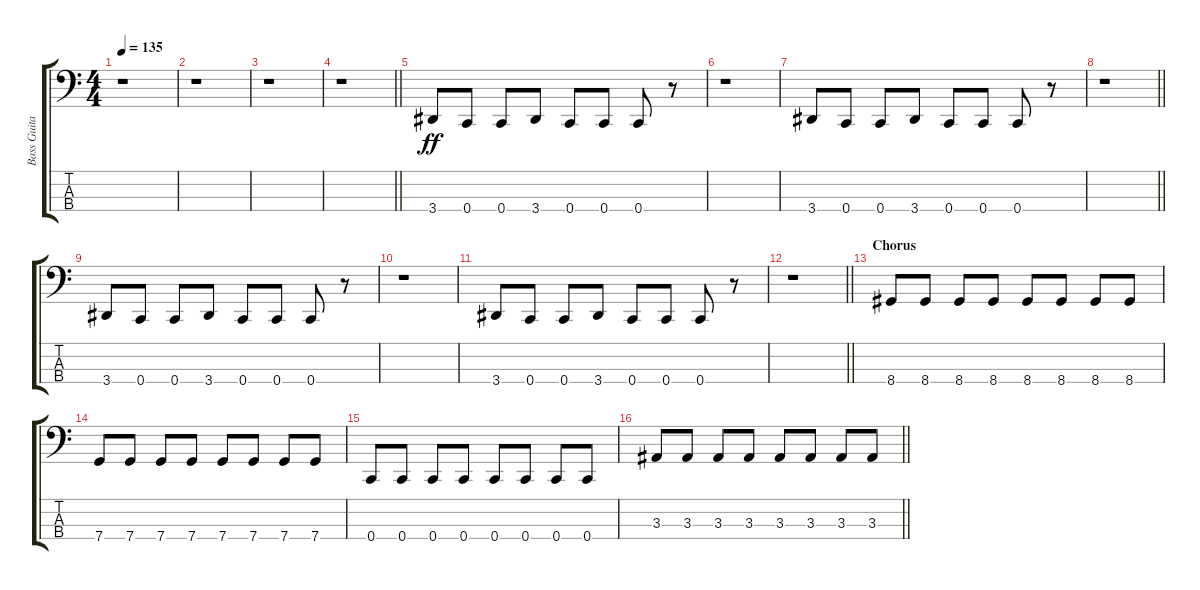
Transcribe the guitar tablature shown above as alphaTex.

\track ("Bass Guitar" "Bass Guita") {instrument electricbassfinger}
\staff {score tabs}
\tuning (F2 C2 G1 C1) {hide}
\ts (4 4)
\tempo 135
\clef f4
\ks c
r.1{dy ff} |
r.1 |
r.1 |
\barLineRight lightlight
r.1 |
3.4.8 0.4.8 0.4.8 3.4.8 0.4.8 0.4.8 0.4.8 r.8 |
r.1 |
3.4.8 0.4.8 0.4.8 3.4.8 0.4.8 0.4.8 0.4.8 r.8 |
\barLineRight lightlight
r.1 |
3.4.8 0.4.8 0.4.8 3.4.8 0.4.8 0.4.8 0.4.8 r.8 |
r.1 |
3.4.8 0.4.8 0.4.8 3.4.8 0.4.8 0.4.8 0.4.8 r.8 |
\barLineRight lightlight
r.1 |
\section ("" "Chorus")
8.4.8 8.4.8 8.4.8 8.4.8 8.4.8 8.4.8 8.4.8 8.4.8 |
7.4.8 7.4.8 7.4.8 7.4.8 7.4.8 7.4.8 7.4.8 7.4.8 |
0.4.8 0.4.8 0.4.8 0.4.8 0.4.8 0.4.8 0.4.8 0.4.8 |
\barLineRight lightlight
3.3.8 3.3.8 3.3.8 3.3.8 3.3.8 3.3.8 3.3.8 3.3.8
